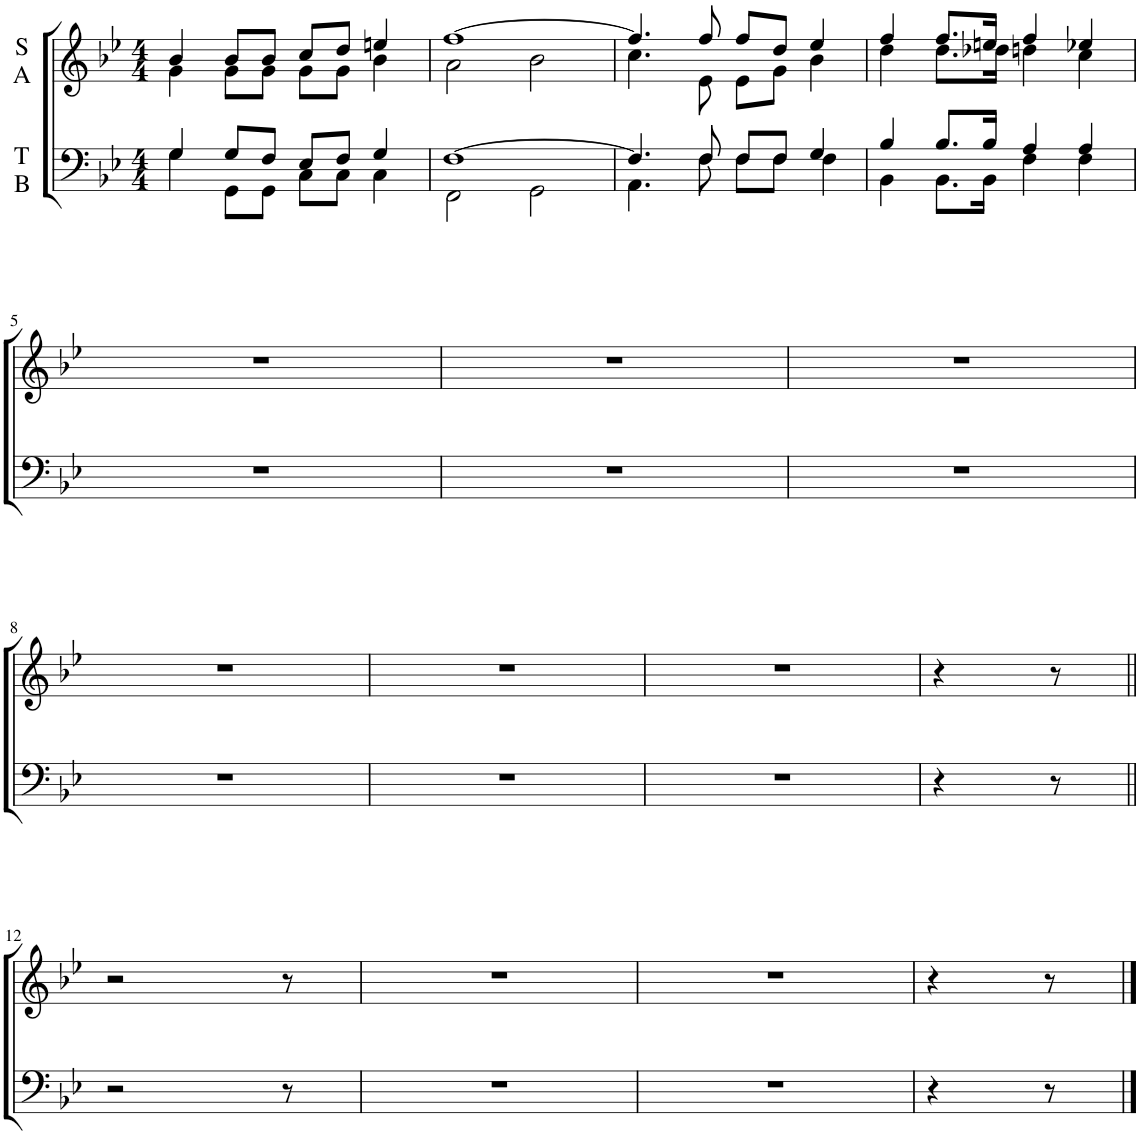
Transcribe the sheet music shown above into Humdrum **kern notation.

**kern	**kern
*part2	*part1
*staff2	*staff1
*I"T B	*I"S A
*clefF4	*clefG2
*k[b-e-]	*k[b-e-]
*M4/4	*M4/4
=1	=1
*^	*^
4G/	4G\	4b-/	4g\
8G/L	8GG\L	8b-/L	8g\L
8F/J	8GG\J	8b-/J	8g\J
8E-/L	8C\L	8cc/L	8g\L
8F/J	8C\J	8dd/J	8g\J
4G/	4C\	4een/	4b-\
=2	=2	=2	=2
[1F	2FF\	[1ff	2a\
.	2GG\	.	2b-\
=3	=3	=3	=3
4.F/]	4.AA\	4.ff/]	4.cc\
8F/	8F\	8ff/	8e-\
8F/L	8F\L	8ff/L	8e-\L
8F/J	8F\J	8dd/J	8g\J
4G/	4F\	4ee-/	4b-\
=4	=4	=4	=4
4B-/	4BB-\	4ff/	4dd\
8.B-/L	8.BB-\L	8.ff/L	8.dd\L
16B-/Jk	16BB-\Jk	16een/Jk	16dd-X\Jk
4A/	4F\	4ff/	4ddn\
4A/	4F\	4ee-X/	4cc\
*v	*v	*	*
*	*v	*v
!!LO:LB:g=z
=5	=5
1r	1r
=6	=6
1r	1r
=7	=7
1r	1r
!!LO:LB:g=z
=8	=8
1r	1r
=9	=9
1r	1r
=10	=10
1r	1r
=11	=11
4r	4r
8r	8r
!!LO:LB:g=z
=12||	=12||
2r	2r
8r	8r
=13	=13
1r	1r
=14	=14
1r	1r
=15	=15
4r	4r
8r	8r
==	==
*-	*-
